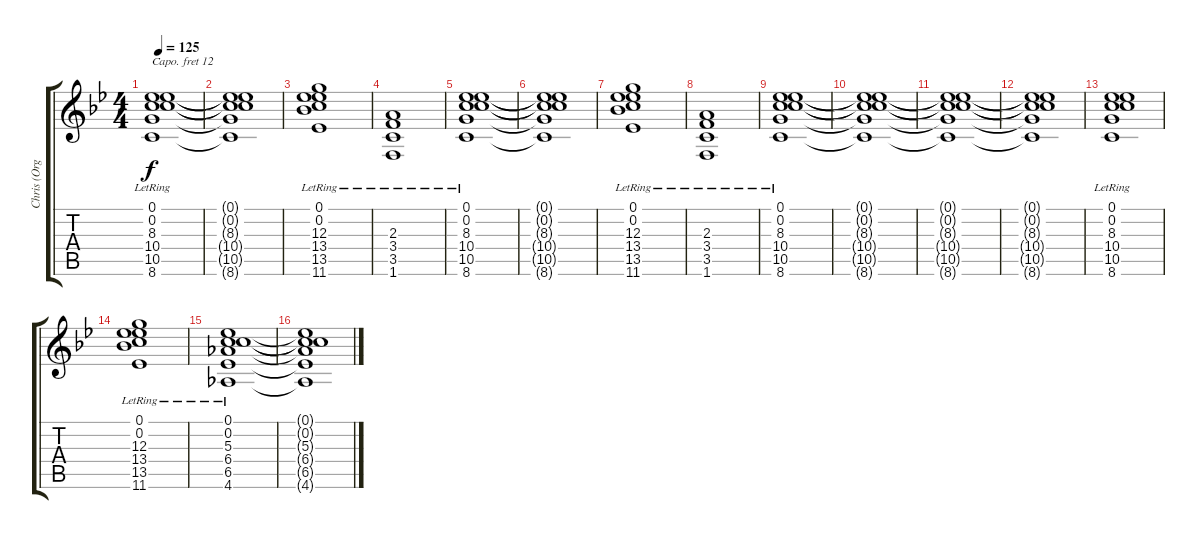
\track ("Chris (Organ)" "Chris (Org") {instrument drawbarorgan}
\staff {score tabs}
\capo 12
\tuning (Eb4 C4 G3 D3 A2 E2) {hide}
\ts (4 4)
\tempo 125
\clef g2
\ks bb
(0.1{lr} 0.2{lr} 8.3{lr} 10.4{lr} 10.5{lr} 8.6{lr}).1{dy f} |
(0.1{t} 0.2{t} 8.3{t} 10.4{t} 10.5{t} 8.6{t}).1 |
(0.1{lr} 0.2{lr} 12.3{lr} 13.4{lr} 13.5{lr} 11.6{lr}).1 |
(2.3{lr} 3.4{lr} 3.5{lr} 1.6{lr}).1 |
(0.1{lr} 0.2{lr} 8.3{lr} 10.4{lr} 10.5{lr} 8.6{lr}).1 |
(0.1{t} 0.2{t} 8.3{t} 10.4{t} 10.5{t} 8.6{t}).1 |
(0.1{lr} 0.2{lr} 12.3{lr} 13.4{lr} 13.5{lr} 11.6{lr}).1 |
(2.3{lr} 3.4{lr} 3.5{lr} 1.6{lr}).1 |
(0.1{lr} 0.2{lr} 8.3{lr} 10.4{lr} 10.5{lr} 8.6{lr}).1 |
(0.1{t} 0.2{t} 8.3{t} 10.4{t} 10.5{t} 8.6{t}).1 |
(0.1{t} 0.2{t} 8.3{t} 10.4{t} 10.5{t} 8.6{t}).1 |
(0.1{t} 0.2{t} 8.3{t} 10.4{t} 10.5{t} 8.6{t}).1 |
(0.1{lr} 0.2{lr} 8.3{lr} 10.4{lr} 10.5{lr} 8.6{lr}).1 |
(0.1{lr} 0.2{lr} 12.3{lr} 13.4{lr} 13.5{lr} 11.6{lr}).1 |
(0.1{lr} 0.2{lr} 5.3{lr} 6.4{lr} 6.5{lr} 4.6{lr}).1 |
(0.1{t} 0.2{t} 5.3{t} 6.4{t} 6.5{t} 4.6{t}).1
